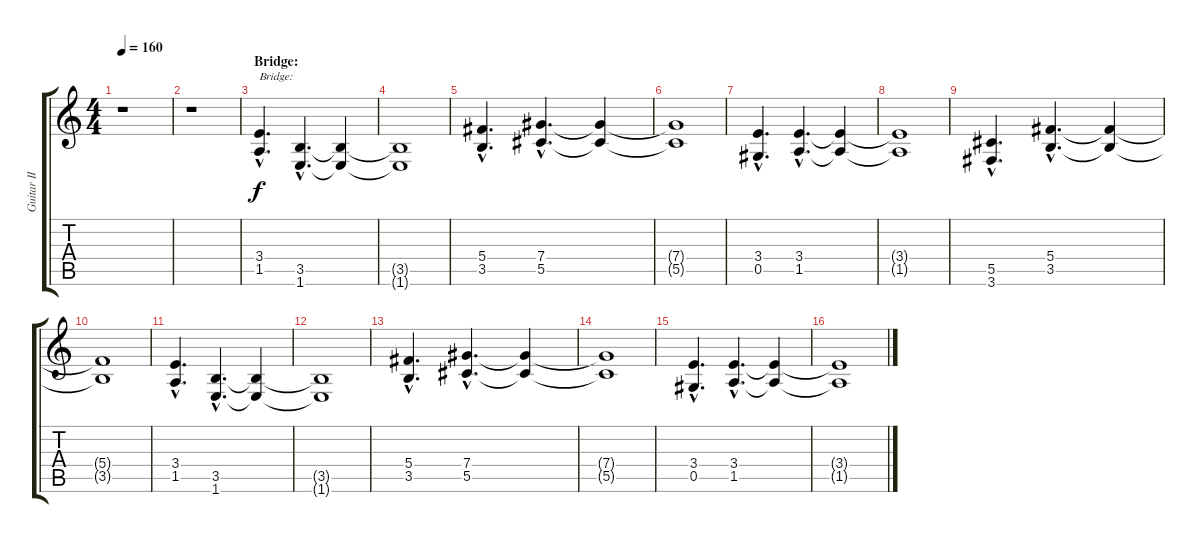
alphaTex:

\track ("Guitar II" "Guitar II") {instrument distortionguitar}
\staff {score tabs}
\tuning (Eb4 Bb3 Gb3 Db3 Ab2 Eb2) {hide}
\ts (4 4)
\tempo 160
\clef g2
\ks c
r.1{dy f} |
r.1 |
\section ("" "Bridge:")
(3.4{hac} 1.5{hac}).4{d txt "Bridge:"} (3.5{hac} 1.6{hac}).4{d} (3.5{t} 1.6{t}).4 |
(3.5{t} 1.6{t}).1 |
(5.4{hac} 3.5{hac}).4{d} (7.4{hac} 5.5{hac}).4{d} (7.4{t} 5.5{t}).4 |
(7.4{t} 5.5{t}).1 |
(3.4{hac} 0.5{hac}).4{d} (3.4{hac} 1.5{hac}).4{d} (3.4{t} 1.5{t}).4 |
(3.4{t} 1.5{t}).1 |
(5.5{hac} 3.6{hac}).4{d} (5.4{hac} 3.5{hac}).4{d} (5.4{t} 3.5{t}).4 |
(5.4{t} 3.5{t}).1 |
(3.4{hac} 1.5{hac}).4{d} (3.5{hac} 1.6{hac}).4{d} (3.5{t} 1.6{t}).4 |
(3.5{t} 1.6{t}).1 |
(5.4{hac} 3.5{hac}).4{d} (7.4{hac} 5.5{hac}).4{d} (7.4{t} 5.5{t}).4 |
(7.4{t} 5.5{t}).1 |
(3.4{hac} 0.5{hac}).4{d} (3.4{hac} 1.5{hac}).4{d} (3.4{t} 1.5{t}).4 |
(3.4{t} 1.5{t}).1
